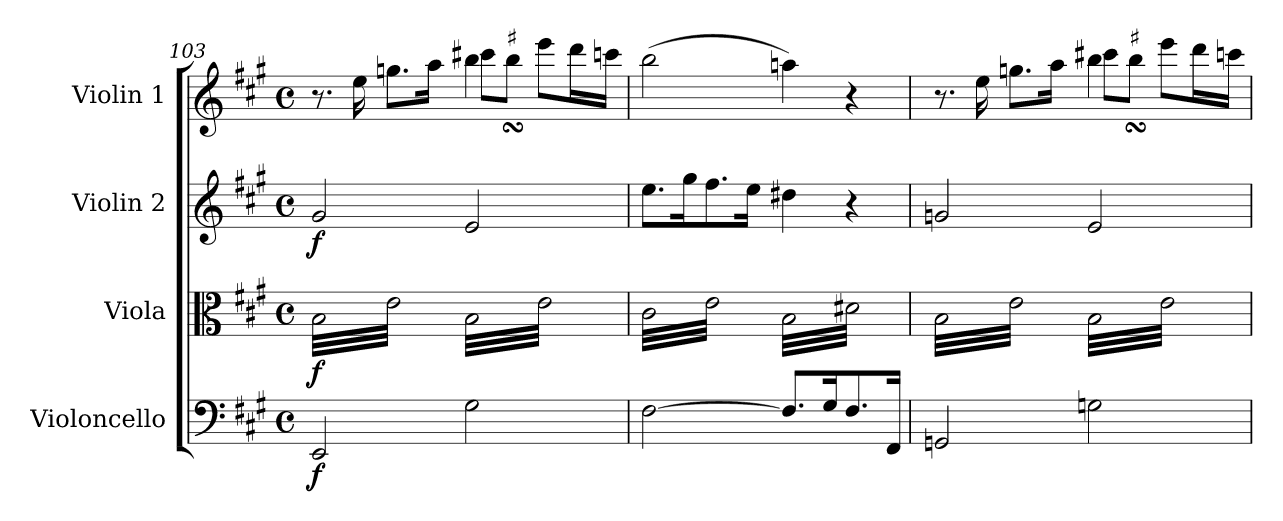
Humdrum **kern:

**kern	**dynam	**kern	**dynam	**kern	**dynam	**kern
*part4	*part4	*part3	*part3	*part2	*part2	*part1
*staff4	*staff4	*staff3	*staff3	*staff2	*staff2	*staff1
*I"Violoncello	*	*I"Viola	*	*I"Violin 2	*	*I"Violin 1
*I'Vc	*	*I'Vla	*	*I'Vln	*	*I'Vln
*clefF4	*	*clefC3	*	*clefG2	*	*clefG2
*k[f#c#g#]	*	*k[f#c#g#]	*	*k[f#c#g#]	*	*k[f#c#g#]
*M4/4	*	*M4/4	*	*M4/4	*	*M4/4
*met(c)	*	*met(c)	*	*met(c)	*	*met(c)
=103	=103	=103	=103	=103	=103	=103
*	*	*	*	*	*	*^
!	!LO:DY:b	!	!LO:DY:b	!	!LO:DY:b	!	!
*	*	*tremolo	*	*	*	*	*
2EE/	f	(32B\LLL	f	2g#/	f	8.r	2ryy
.	.	32e\)	.	.	.	.	.
.	.	32B\	.	.	.	.	.
.	.	32e\)	.	.	.	.	.
.	.	32B\	.	.	.	.	.
.	.	32e\)	.	.	.	.	.
.	.	32B\	.	.	.	16ee\	.
.	.	32e\)	.	.	.	.	.
.	.	32B\	.	.	.	8.ggn\L	.
.	.	32e\)	.	.	.	.	.
.	.	32B\	.	.	.	.	.
.	.	32e\)	.	.	.	.	.
.	.	32B\	.	.	.	.	.
.	.	32e\)	.	.	.	.	.
.	.	32B\	.	.	.	16aa\Jk	.
.	.	32e\)JJJ	.	.	.	.	.
2G#\	.	(32B\LLL	.	2e/	.	4bb\	8ccc#XL
.	.	32e\)	.	.	.	.	.
.	.	32B\	.	.	.	.	.
.	.	32e\)	.	.	.	.	.
!	!	!	!	!	!	!	!LO:TX:a:t=♯
.	.	32B\	.	.	.	.	8bbsSSSJ
.	.	32e\)	.	.	.	.	.
.	.	32B\	.	.	.	.	.
.	.	32e\)	.	.	.	.	.
.	.	32B\	.	.	.	8eee\L	4ryy
.	.	32e\)	.	.	.	.	.
.	.	32B\	.	.	.	.	.
.	.	32e\)	.	.	.	.	.
.	.	32B\	.	.	.	16ddd\L	.
.	.	32e\)	.	.	.	.	.
.	.	32B\	.	.	.	16cccn\JJ	.
.	.	32e\)JJJ	.	.	.	.	.
*	*	*	*	*	*	*v	*v
=104	=104	=104	=104	=104	=104	=104
[2F#\	.	(32c#\LLL	.	8.ee\L	.	(2bb\
.	.	32e\)	.	.	.	.
.	.	32c#\	.	.	.	.
.	.	32e\)	.	.	.	.
.	.	32c#\	.	.	.	.
.	.	32e\)	.	.	.	.
.	.	32c#\	.	16gg#\K	.	.
.	.	32e\)	.	.	.	.
.	.	32c#\	.	8.ff#\	.	.
.	.	32e\)	.	.	.	.
.	.	32c#\	.	.	.	.
.	.	32e\)	.	.	.	.
.	.	32c#\	.	.	.	.
.	.	32e\)	.	.	.	.
.	.	32c#\	.	16ee\Jk	.	.
.	.	32e\)JJJ	.	.	.	.
8.F#/L]	.	(32B\LLL	.	4dd#X\	.	4aan\)
.	.	32d#X\)	.	.	.	.
.	.	32B\	.	.	.	.
.	.	32d#X\)	.	.	.	.
.	.	32B\	.	.	.	.
.	.	32d#X\)	.	.	.	.
16G#/K	.	32B\	.	.	.	.
.	.	32d#X\)	.	.	.	.
8.F#/	.	32B\	.	4r	.	4r
.	.	32d#X\)	.	.	.	.
.	.	32B\	.	.	.	.
.	.	32d#X\)	.	.	.	.
.	.	32B\	.	.	.	.
.	.	32d#X\)	.	.	.	.
16FF#/Jk	.	32B\	.	.	.	.
.	.	32d#X\)JJJ	.	.	.	.
!!LO:LB:g=z
=105	=105	=105	=105	=105	=105	=105
*	*	*	*	*	*	*^
2GGn/	.	(32B\LLL	.	2gn/	.	8.r	2ryy
.	.	32e\)	.	.	.	.	.
.	.	32B\	.	.	.	.	.
.	.	32e\)	.	.	.	.	.
.	.	32B\	.	.	.	.	.
.	.	32e\)	.	.	.	.	.
.	.	32B\	.	.	.	16ee\	.
.	.	32e\)	.	.	.	.	.
.	.	32B\	.	.	.	8.ggn\L	.
.	.	32e\)	.	.	.	.	.
.	.	32B\	.	.	.	.	.
.	.	32e\)	.	.	.	.	.
.	.	32B\	.	.	.	.	.
.	.	32e\)	.	.	.	.	.
.	.	32B\	.	.	.	16aa\Jk	.
.	.	32e\)JJJ	.	.	.	.	.
2Gn\	.	(32B\LLL	.	2e/	.	4bb\	8ccc#XL
.	.	32e\)	.	.	.	.	.
.	.	32B\	.	.	.	.	.
.	.	32e\)	.	.	.	.	.
!	!	!	!	!	!	!	!LO:TX:a:t=♯
.	.	32B\	.	.	.	.	8bbsSSSJ
.	.	32e\)	.	.	.	.	.
.	.	32B\	.	.	.	.	.
.	.	32e\)	.	.	.	.	.
.	.	32B\	.	.	.	8eee\L	4ryy
.	.	32e\)	.	.	.	.	.
.	.	32B\	.	.	.	.	.
.	.	32e\)	.	.	.	.	.
.	.	32B\	.	.	.	16ddd\L	.
.	.	32e\)	.	.	.	.	.
.	.	32B\	.	.	.	16cccn\JJ	.
.	.	32e\)JJJ	.	.	.	.	.
*	*	*Xtremolo	*	*	*	*	*
.	.	.	.	.	.	.	.
.	.	.	.	.	.	.	.
.	.	.	.	.	.	.	.
.	.	.	.	.	.	.	.
.	.	.	.	.	.	.	.
.	.	.	.	.	.	.	.
.	.	.	.	.	.	.	.
.	.	.	.	.	.	.	.
*	*	*	*	*	*	*v	*v
=	=	=	=	=	=	=
*-	*-	*-	*-	*-	*-	*-
